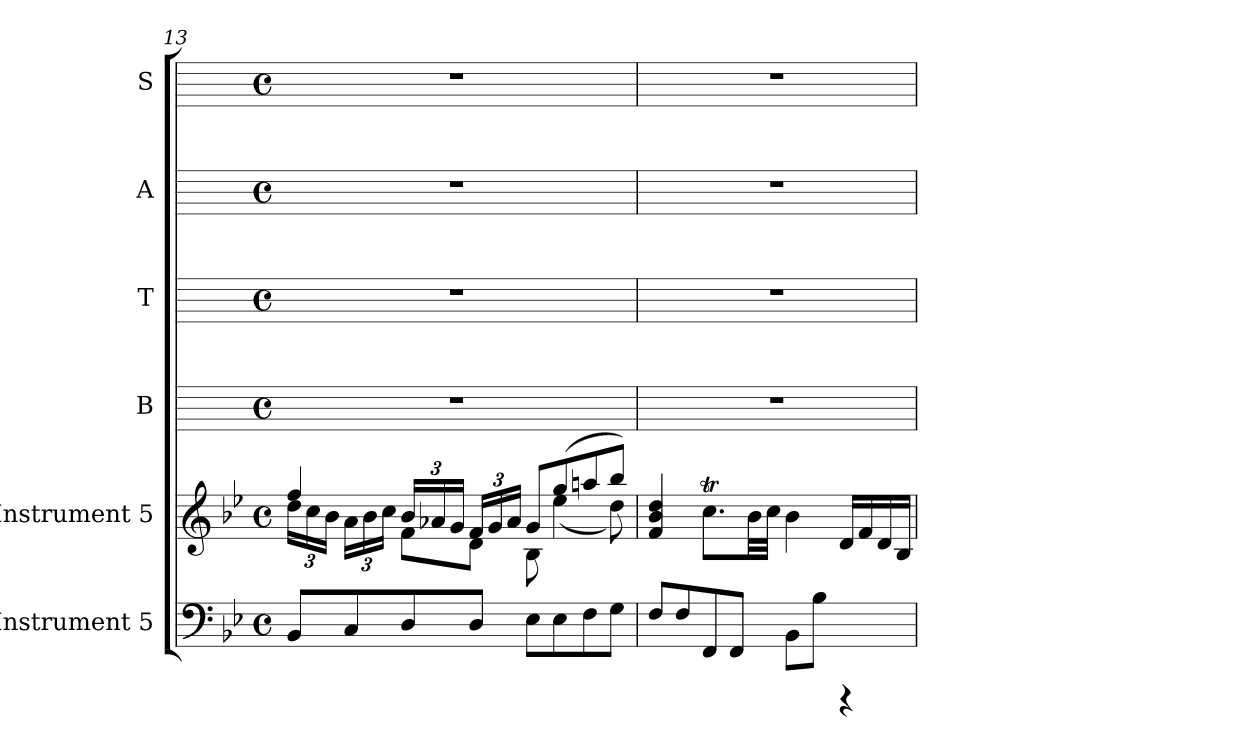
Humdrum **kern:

**kern	**kern	**kern	**kern	**kern	**kern
*part6	*part5	*part4	*part3	*part2	*part1
*staff6	*staff5	*staff4	*staff3	*staff2	*staff1
*I"Instrument 5	*I"Instrument 5	*I"B	*I"T	*I"A	*I"S
*	*	*I'B	*I'T	*I'A	*I'S
*clefF4	*clefG2	*	*	*	*
*k[b-e-]	*k[b-e-]	*k[]	*k[]	*k[]	*k[]
*B-:	*B-:	*C:	*C:	*C:	*C:
*M4/4	*M4/4	*M4/4	*M4/4	*M4/4	*M4/4
*met(c)	*met(c)	*met(c)	*met(c)	*met(c)	*met(c)
=13	=13	=13	=13	=13	=13
*	*^	*	*	*	*
*	*	*Xbrackettup	*	*	*	*
8BB-/L	4ff/	24dd\L	1r	1r	1r	1r
.	.	24cc\	.	.	.	.
.	.	24b-\J	.	.	.	.
8C/	.	24a\L	.	.	.	.
.	.	24b-\	.	.	.	.
.	.	24cc\J	.	.	.	.
8D/	24b-/L	8f\L	.	.	.	.
.	24a-X/	.	.	.	.	.
.	24g/J	.	.	.	.	.
8D/J	24f/L	8d\J	.	.	.	.
.	24g/	.	.	.	.	.
.	24a-/J	.	.	.	.	.
8E-\L	8g/L	8B-\	.	.	.	.
8E-\	(>8gg/	(<4ee-\	.	.	.	.
8F\	8aan/	.	.	.	.	.
8G\J	8bb-/J)	8dd\)	.	.	.	.
*	*v	*v	*	*	*	*
=14	=14	=14	=14	=14	=14
8F/L	4b-/ 4f/ 4dd/	1r	1r	1r	1r
8F/	.	.	.	.	.
8FF/	8.ccT\L	.	.	.	.
8FF/J	.	.	.	.	.
.	32b-\	.	.	.	.
.	32cc\J	.	.	.	.
8BB-\L	4b-\	.	.	.	.
8B-\J	.	.	.	.	.
4rCCC	16d/L	.	.	.	.
.	16f/	.	.	.	.
.	16d/	.	.	.	.
.	16B-/J	.	.	.	.
=	=	=	=	=	=
*-	*-	*-	*-	*-	*-
